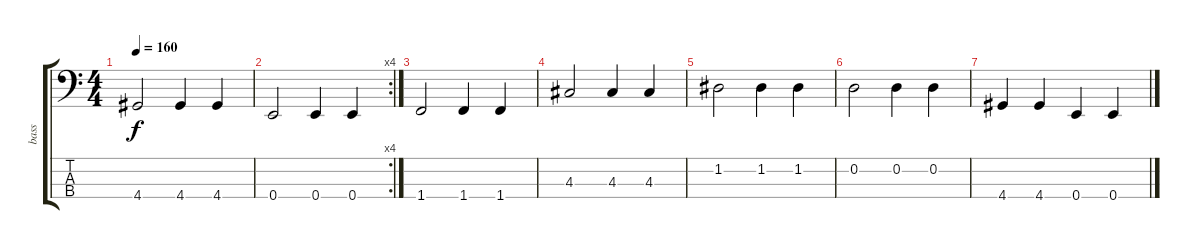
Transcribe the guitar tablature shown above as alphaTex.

\track ("bass" "bass") {instrument electricbasspick}
\staff {score tabs}
\tuning (G2 D2 A1 E1) {hide}
\ts (4 4)
\tempo 160
\clef f4
\ks c
4.4.2{dy f} 4.4.4 4.4.4 |
\rc 4
0.4.2 0.4.4 0.4.4 |
1.4.2 1.4.4 1.4.4 |
4.3.2 4.3.4 4.3.4 |
1.2.2 1.2.4 1.2.4 |
0.2.2 0.2.4 0.2.4 |
4.4.4 4.4.4 0.4.4 0.4.4
